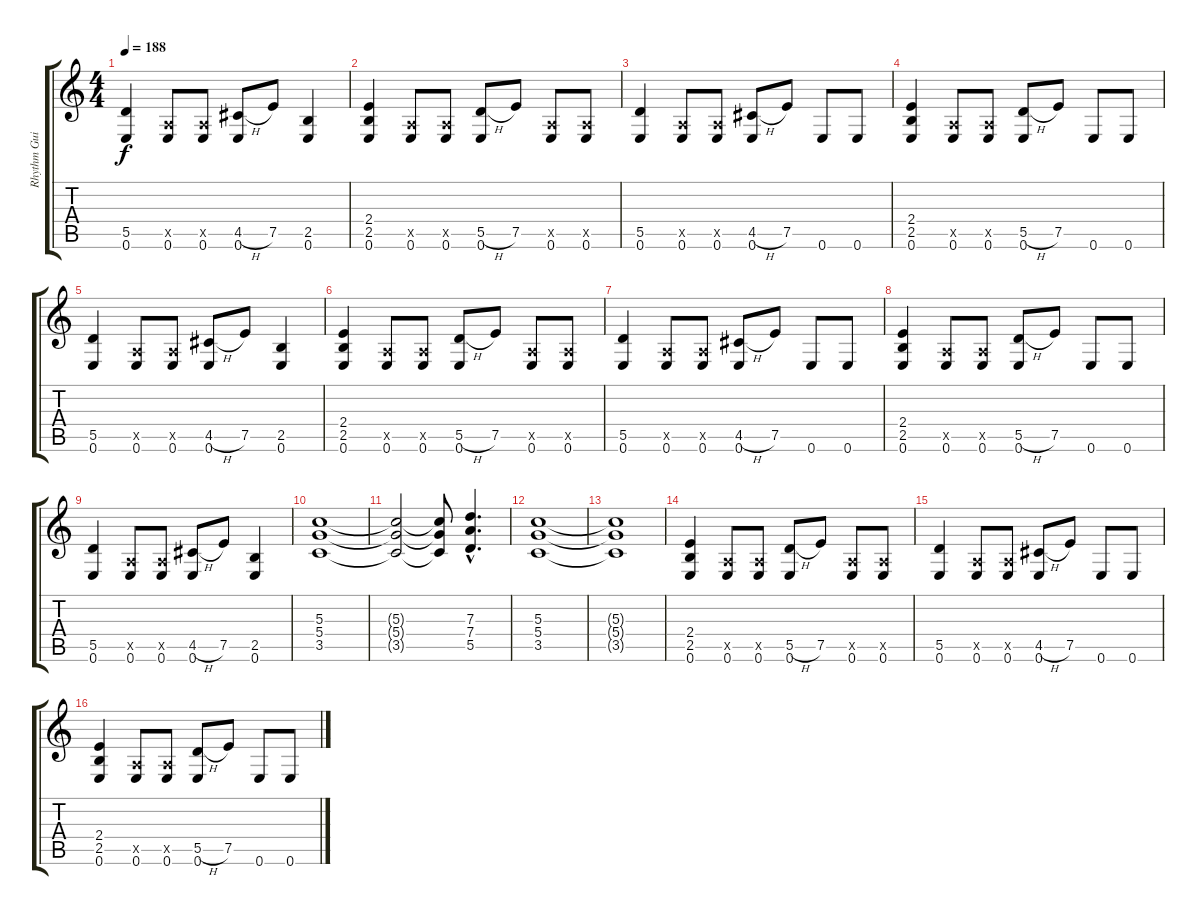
\track ("Rhythm Guitar 1" "Rhythm Gui") {instrument distortionguitar}
\staff {score tabs}
\tuning (E4 B3 G3 D3 A2 E2) {hide}
\ts (4 4)
\tempo 188
\clef g2
\ks c
(5.5 0.6).4{dy f} (0.5{x} 0.6).8 (0.5{x} 0.6).8 (4.5{h} 0.6).8 7.5.8 (2.5 0.6).4 |
(2.4 2.5 0.6).4 (0.5{x} 0.6).8 (0.5{x} 0.6).8 (5.5{h} 0.6).8 7.5.8 (0.5{x} 0.6).8 (0.5{x} 0.6).8 |
(5.5 0.6).4 (0.5{x} 0.6).8 (0.5{x} 0.6).8 (4.5{h} 0.6).8 7.5.8 0.6.8 0.6.8 |
(2.4 2.5 0.6).4 (0.5{x} 0.6).8 (0.5{x} 0.6).8 (5.5{h} 0.6).8 7.5.8 0.6.8 0.6.8 |
(5.5 0.6).4 (0.5{x} 0.6).8 (0.5{x} 0.6).8 (4.5{h} 0.6).8 7.5.8 (2.5 0.6).4 |
(2.4 2.5 0.6).4 (0.5{x} 0.6).8 (0.5{x} 0.6).8 (5.5{h} 0.6).8 7.5.8 (0.5{x} 0.6).8 (0.5{x} 0.6).8 |
(5.5 0.6).4 (0.5{x} 0.6).8 (0.5{x} 0.6).8 (4.5{h} 0.6).8 7.5.8 0.6.8 0.6.8 |
(2.4 2.5 0.6).4 (0.5{x} 0.6).8 (0.5{x} 0.6).8 (5.5{h} 0.6).8 7.5.8 0.6.8 0.6.8 |
(5.5 0.6).4 (0.5{x} 0.6).8 (0.5{x} 0.6).8 (4.5{h} 0.6).8 7.5.8 (2.5 0.6).4 |
(5.3 5.4 3.5).1 |
(5.3{t} 5.4{t} 3.5{t}).2 (5.3{t} 5.4{t} 3.5{t}).8 (7.3{hac} 7.4{hac} 5.5{hac}).4{d} |
(5.3 5.4 3.5).1 |
(5.3{t} 5.4{t} 3.5{t}).1 |
(2.4 2.5 0.6).4 (0.5{x} 0.6).8 (0.5{x} 0.6).8 (5.5{h} 0.6).8 7.5.8 (0.5{x} 0.6).8 (0.5{x} 0.6).8 |
(5.5 0.6).4 (0.5{x} 0.6).8 (0.5{x} 0.6).8 (4.5{h} 0.6).8 7.5.8 0.6.8 0.6.8 |
(2.4 2.5 0.6).4 (0.5{x} 0.6).8 (0.5{x} 0.6).8 (5.5{h} 0.6).8 7.5.8 0.6.8 0.6.8
